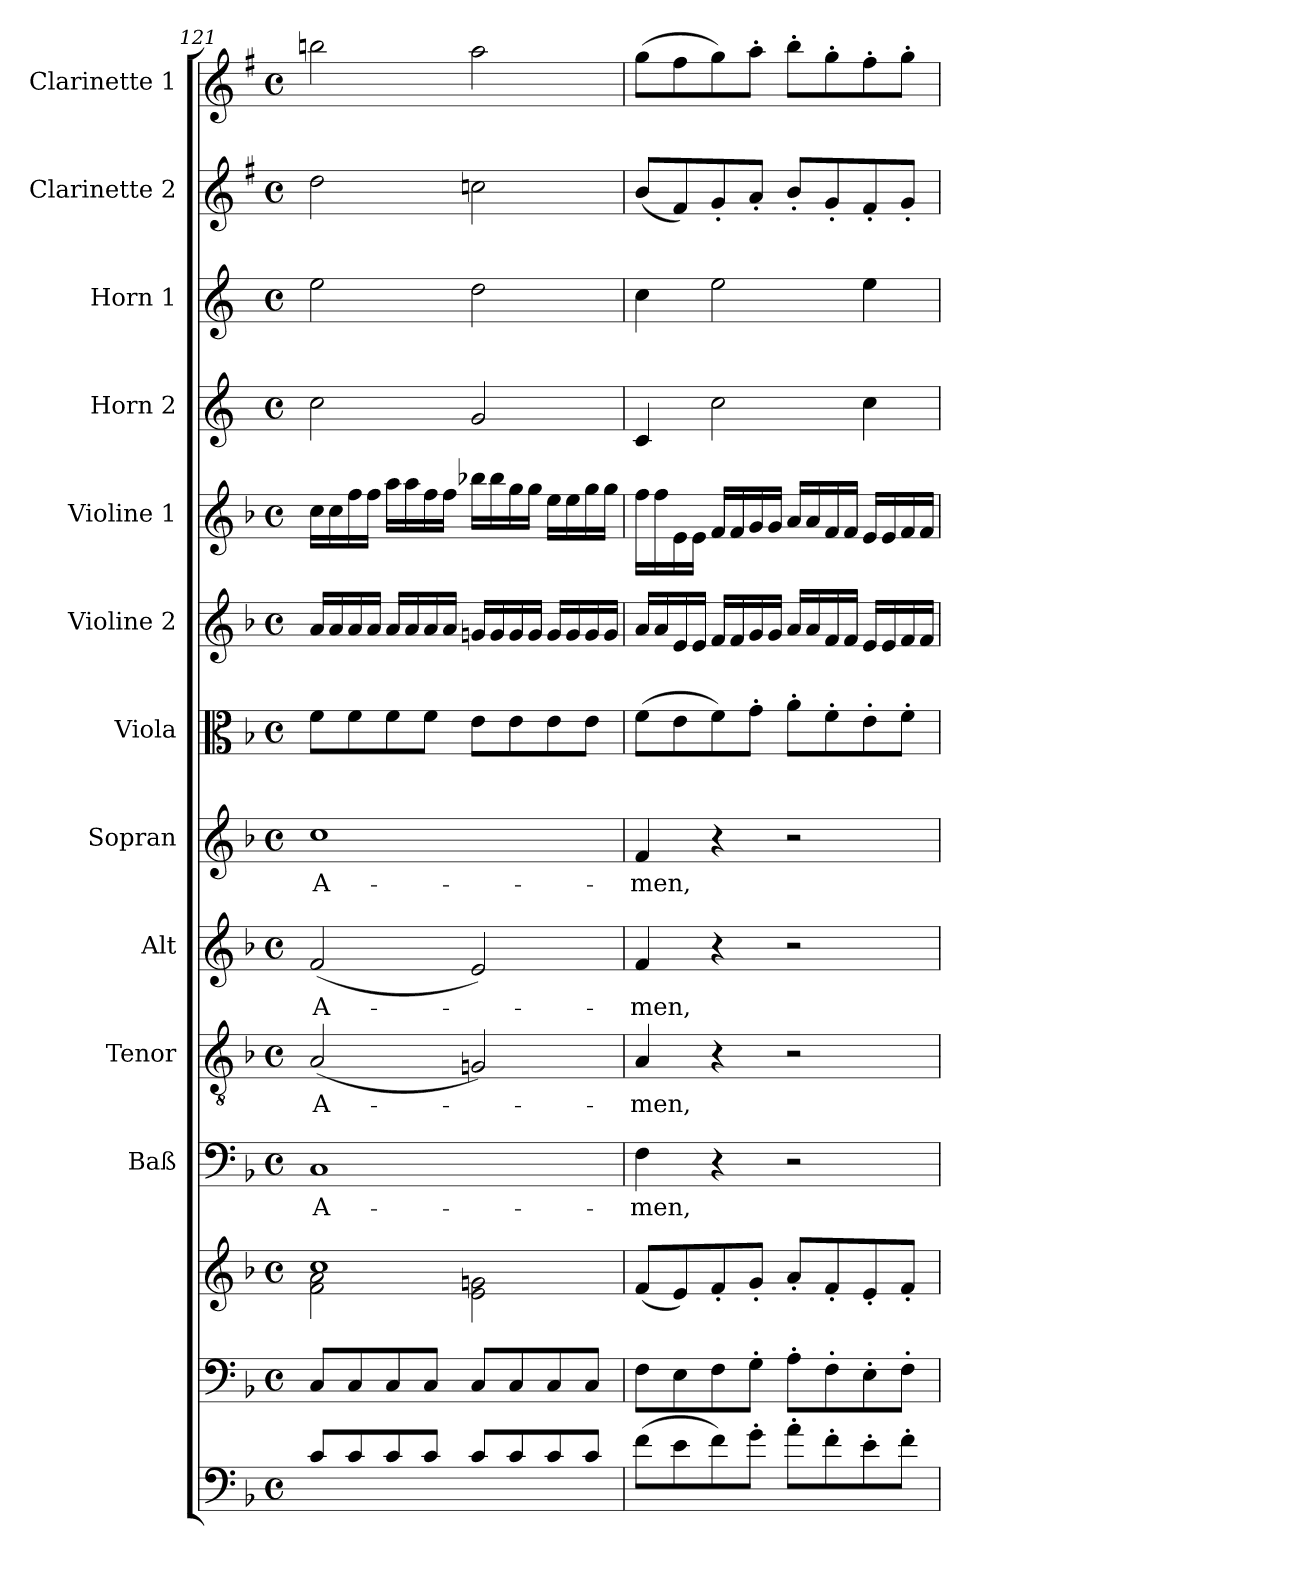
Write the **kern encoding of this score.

**kern	**kern	**kern	**kern	**text	**kern	**text	**kern	**text	**kern	**text	**kern	**kern	**kern	**kern	**kern	**kern	**kern
*part13	*part12	*part12	*part11	*part11	*part10	*part10	*part9	*part9	*part8	*part8	*part7	*part6	*part5	*part4	*part3	*part2	*part1
*staff14	*staff13	*staff12	*staff11	*staff11	*staff10	*staff10	*staff9	*staff9	*staff8	*staff8	*staff7	*staff6	*staff5	*staff4	*staff3	*staff2	*staff1
*	*	*	*I"Baß	*	*I"Tenor	*	*I"Alt	*	*I"Sopran	*	*I"Viola	*I"Violine 2	*I"Violine 1	*I"Horn 2	*I"Horn 1	*I"Clarinette 2	*I"Clarinette 1
*	*	*	*I'Baß	*	*I'Ten	*	*I'Alt	*	*I'Sop	*	*I'Vla.	*I'Vln. 2	*I'Vln. 1	*I'Hrn. 2	*I'Hrn. 1	*	*
*clefF4	*clefF4	*clefG2	*clefF4	*	*clefGv2	*	*clefG2	*	*clefG2	*	*clefC3	*clefG2	*clefG2	*clefG2	*clefG2	*clefG2	*clefG2
*ITrd7c12	*	*	*	*	*	*	*	*	*	*	*	*	*	*ITrd4c7	*ITrd4c7	*ITrd1c2	*ITrd1c2
*k[b-]	*k[b-]	*k[b-]	*k[b-]	*	*k[b-]	*	*k[b-]	*	*k[b-]	*	*k[b-]	*k[b-]	*k[b-]	*k[b-]	*k[b-]	*k[b-]	*k[b-]
*F:	*F:	*F:	*F:	*	*F:	*	*F:	*	*F:	*	*F:	*F:	*F:	*F:	*F:	*F:	*F:
*M4/4	*M4/4	*M4/4	*M4/4	*	*M4/4	*	*M4/4	*	*M4/4	*	*M4/4	*M4/4	*M4/4	*M4/4	*M4/4	*M4/4	*M4/4
*met(c)	*met(c)	*met(c)	*met(c)	*	*met(c)	*	*met(c)	*	*met(c)	*	*met(c)	*met(c)	*met(c)	*met(c)	*met(c)	*met(c)	*met(c)
=121	=121	=121	=121	=121	=121	=121	=121	=121	=121	=121	=121	=121	=121	=121	=121	=121	=121
*	*	*^	*	*	*	*	*	*	*	*	*	*	*	*	*	*	*
!	!	!	!	!	!LO:LY:b	!	!LO:LY:b	!	!LO:LY:b	!	!LO:LY:b	!	!	!	!	!	!	!
8C/L	8C/L	1cc	2f\ 2a\	1C	A-	(<2A/	A-	(<2f/	A-	1cc	A-	8f\L	16a/LL	16cc\LL	2f\	2a\	2cc\	2aan\
.	.	.	.	.	.	.	.	.	.	.	.	.	16a/	16cc\	.	.	.	.
8C/	8C/	.	.	.	.	.	.	.	.	.	.	8f\	16a/	16ff\	.	.	.	.
.	.	.	.	.	.	.	.	.	.	.	.	.	16a/JJ	16ff\JJ	.	.	.	.
8C/	8C/	.	.	.	.	.	.	.	.	.	.	8f\	16a/LL	16aa\LL	.	.	.	.
.	.	.	.	.	.	.	.	.	.	.	.	.	16a/	16aa\	.	.	.	.
8C/J	8C/J	.	.	.	.	.	.	.	.	.	.	8f\J	16a/	16ff\	.	.	.	.
.	.	.	.	.	.	.	.	.	.	.	.	.	16a/JJ	16ff\JJ	.	.	.	.
8C/L	8C/L	.	2e\ 2gn\	.	.	2Gn/)	.	2e/)	.	.	.	8e\L	16gn/LL	16bb-X\LL	2c/	2g\	2b-X\	2gg\
.	.	.	.	.	.	.	.	.	.	.	.	.	16g/	16bb-\	.	.	.	.
8C/	8C/	.	.	.	.	.	.	.	.	.	.	8e\	16g/	16gg\	.	.	.	.
.	.	.	.	.	.	.	.	.	.	.	.	.	16g/JJ	16gg\JJ	.	.	.	.
8C/	8C/	.	.	.	.	.	.	.	.	.	.	8e\	16g/LL	16ee\LL	.	.	.	.
.	.	.	.	.	.	.	.	.	.	.	.	.	16g/	16ee\	.	.	.	.
8C/J	8C/J	.	.	.	.	.	.	.	.	.	.	8e\J	16g/	16gg\	.	.	.	.
.	.	.	.	.	.	.	.	.	.	.	.	.	16g/JJ	16gg\JJ	.	.	.	.
*	*	*v	*v	*	*	*	*	*	*	*	*	*	*	*	*	*	*	*
=122	=122	=122	=122	=122	=122	=122	=122	=122	=122	=122	=122	=122	=122	=122	=122	=122	=122
!	!	!	!	!LO:LY:b	!	!LO:LY:b	!	!LO:LY:b	!	!LO:LY:b	!	!	!	!	!	!	!
(>8F\L	8F\L	(<8f/L	4F\	-men,	4A/	-men,	4f/	-men,	4f/	-men,	(>8f\L	16a/LL	16ff\LL	4F/	4f\	(<8a/L	(>8ff\L
.	.	.	.	.	.	.	.	.	.	.	.	16a/	16ff\	.	.	.	.
8E\	8E\	8e/)	.	.	.	.	.	.	.	.	8e\	16e/	16e\	.	.	8e/)	8ee\
.	.	.	.	.	.	.	.	.	.	.	.	16e/JJ	16e\JJ	.	.	.	.
8F\)	8F\	8f'</	4r	.	4r	.	4r	.	4r	.	8f\)	16f/LL	16f/LL	2f\	2a\	8f'</	8ff\)
.	.	.	.	.	.	.	.	.	.	.	.	16f/	16f/	.	.	.	.
8G'>\J	8G'>\J	8g'</J	.	.	.	.	.	.	.	.	8g'>\J	16g/	16g/	.	.	8g'</J	8gg'>\J
.	.	.	.	.	.	.	.	.	.	.	.	16g/JJ	16g/JJ	.	.	.	.
8A'>\L	8A'>\L	8a'</L	2r	.	2r	.	2r	.	2r	.	8a'>\L	16a/LL	16a/LL	.	.	8a'</L	8aa'>\L
.	.	.	.	.	.	.	.	.	.	.	.	16a/	16a/	.	.	.	.
8F'>\	8F'>\	8f'</	.	.	.	.	.	.	.	.	8f'>\	16f/	16f/	.	.	8f'</	8ff'>\
.	.	.	.	.	.	.	.	.	.	.	.	16f/JJ	16f/JJ	.	.	.	.
8E'>\	8E'>\	8e'</	.	.	.	.	.	.	.	.	8e'>\	16e/LL	16e/LL	4f\	4a\	8e'</	8ee'>\
.	.	.	.	.	.	.	.	.	.	.	.	16e/	16e/	.	.	.	.
8F'>\J	8F'>\J	8f'</J	.	.	.	.	.	.	.	.	8f'>\J	16f/	16f/	.	.	8f'</J	8ff'>\J
.	.	.	.	.	.	.	.	.	.	.	.	16f/JJ	16f/JJ	.	.	.	.
=	=	=	=	=	=	=	=	=	=	=	=	=	=	=	=	=	=
*-	*-	*-	*-	*-	*-	*-	*-	*-	*-	*-	*-	*-	*-	*-	*-	*-	*-
